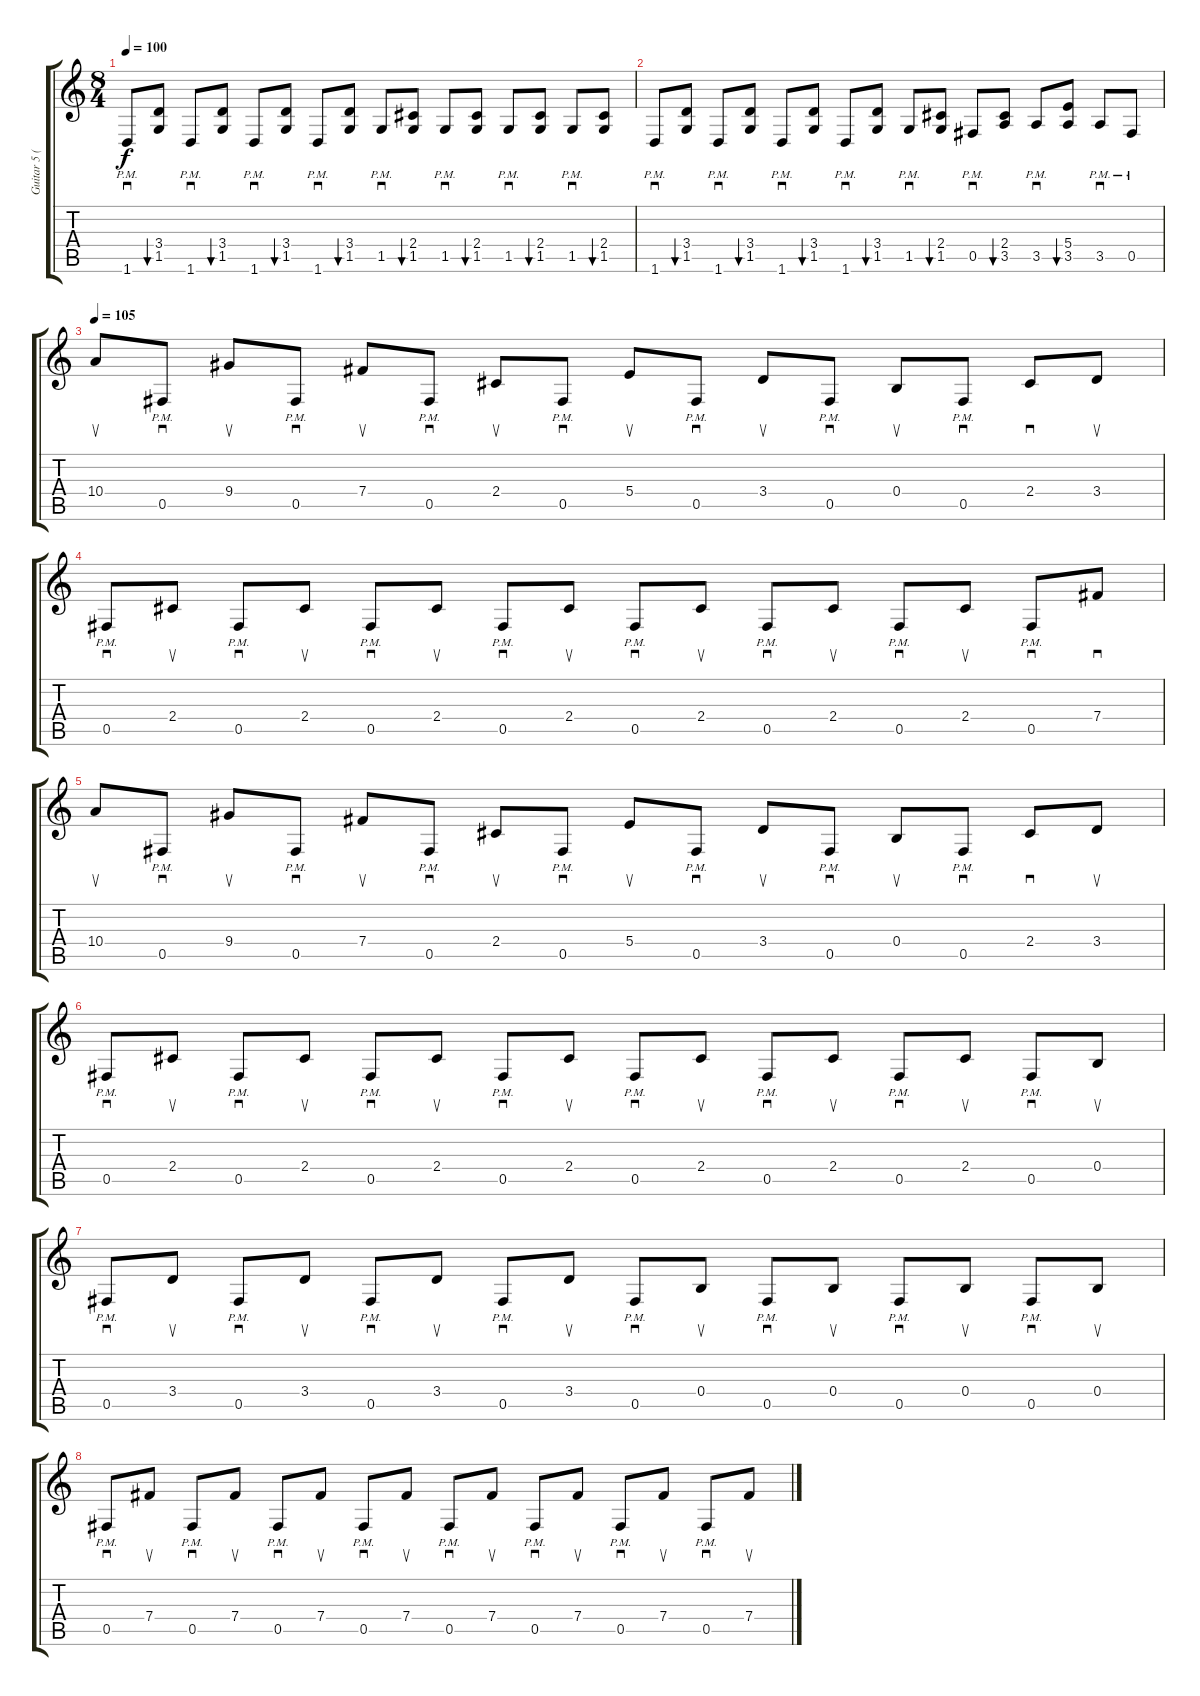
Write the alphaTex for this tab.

\track ("Guitar 5 (Distortion)" "Guitar 5 (") {instrument distortionguitar}
\staff {score tabs}
\tuning (Db4 Ab3 E3 B2 Gb2 Db2) {hide}
\ts (8 4)
\tempo 100
\clef g2
\ks c
1.6{pm}.8{sd dy f} (3.4 1.5).8{bu 30} 1.6{pm}.8{sd} (3.4 1.5).8{bu 30} 1.6{pm}.8{sd} (3.4 1.5).8{bu 30} 1.6{pm}.8{sd} (3.4 1.5).8{bu 30} 1.5{pm}.8{sd} (2.4 1.5).8{bu 30} 1.5{pm}.8{sd} (2.4 1.5).8{bu 30} 1.5{pm}.8{sd} (2.4 1.5).8{bu 30} 1.5{pm}.8{sd} (2.4 1.5).8{bu 30} |
1.6{pm}.8{sd} (3.4 1.5).8{bu 30} 1.6{pm}.8{sd} (3.4 1.5).8{bu 30} 1.6{pm}.8{sd} (3.4 1.5).8{bu 30} 1.6{pm}.8{sd} (3.4 1.5).8{bu 30} 1.5{pm}.8{sd} (2.4 1.5).8{bu 30} 0.5{pm}.8{sd} (2.4 3.5).8{bu 30} 3.5{pm}.8{sd} (5.4 3.5).8{bu 30} 3.5{pm}.8{sd} 0.5{pm}.8 |
\tempo 105
10.4.8{su} 0.5{pm}.8{sd} 9.4.8{su} 0.5{pm}.8{sd} 7.4.8{su} 0.5{pm}.8{sd} 2.4.8{su} 0.5{pm}.8{sd} 5.4.8{su} 0.5{pm}.8{sd} 3.4.8{su} 0.5{pm}.8{sd} 0.4.8{su} 0.5{pm}.8{sd} 2.4.8{sd} 3.4.8{su} |
0.5{pm}.8{sd} 2.4.8{su} 0.5{pm}.8{sd} 2.4.8{su} 0.5{pm}.8{sd} 2.4.8{su} 0.5{pm}.8{sd} 2.4.8{su} 0.5{pm}.8{sd} 2.4.8{su} 0.5{pm}.8{sd} 2.4.8{su} 0.5{pm}.8{sd} 2.4.8{su} 0.5{pm}.8{sd} 7.4.8{sd} |
10.4.8{su} 0.5{pm}.8{sd} 9.4.8{su} 0.5{pm}.8{sd} 7.4.8{su} 0.5{pm}.8{sd} 2.4.8{su} 0.5{pm}.8{sd} 5.4.8{su} 0.5{pm}.8{sd} 3.4.8{su} 0.5{pm}.8{sd} 0.4.8{su} 0.5{pm}.8{sd} 2.4.8{sd} 3.4.8{su} |
0.5{pm}.8{sd} 2.4.8{su} 0.5{pm}.8{sd} 2.4.8{su} 0.5{pm}.8{sd} 2.4.8{su} 0.5{pm}.8{sd} 2.4.8{su} 0.5{pm}.8{sd} 2.4.8{su} 0.5{pm}.8{sd} 2.4.8{su} 0.5{pm}.8{sd} 2.4.8{su} 0.5{pm}.8{sd} 0.4.8{su} |
0.5{pm}.8{sd} 3.4.8{su} 0.5{pm}.8{sd} 3.4.8{su} 0.5{pm}.8{sd} 3.4.8{su} 0.5{pm}.8{sd} 3.4.8{su} 0.5{pm}.8{sd} 0.4.8{su} 0.5{pm}.8{sd} 0.4.8{su} 0.5{pm}.8{sd} 0.4.8{su} 0.5{pm}.8{sd} 0.4.8{su} |
0.5{pm}.8{sd} 7.4.8{su} 0.5{pm}.8{sd} 7.4.8{su} 0.5{pm}.8{sd} 7.4.8{su} 0.5{pm}.8{sd} 7.4.8{su} 0.5{pm}.8{sd} 7.4.8{su} 0.5{pm}.8{sd} 7.4.8{su} 0.5{pm}.8{sd} 7.4.8{su} 0.5{pm}.8{sd} 7.4.8{su}
